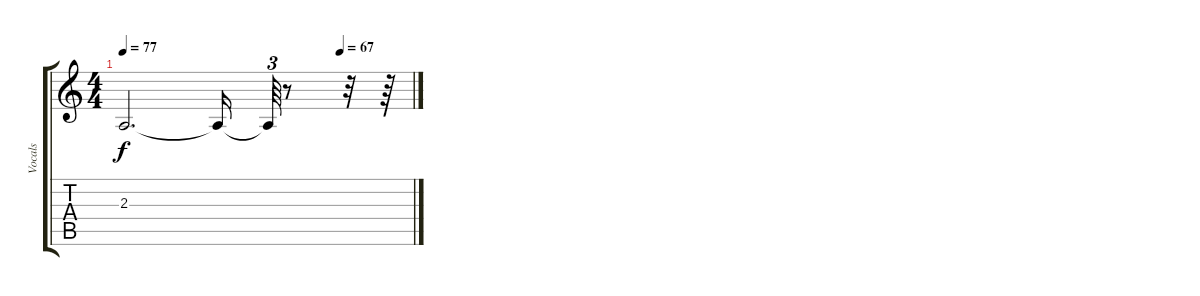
\track ("Vocals" "Vocals") {instrument flute}
\staff {score tabs}
\tuning (E4 B3 G3 D3 A2 E2) {hide}
\ts (4 4)
\tempo 77
\tempo (67 0.75)
\clef g2
\ks c
2.3{t}.2{d dy f} 2.3{t}.16 2.3{t}.64{tu (3 2)} r.8 r.32 r.64
